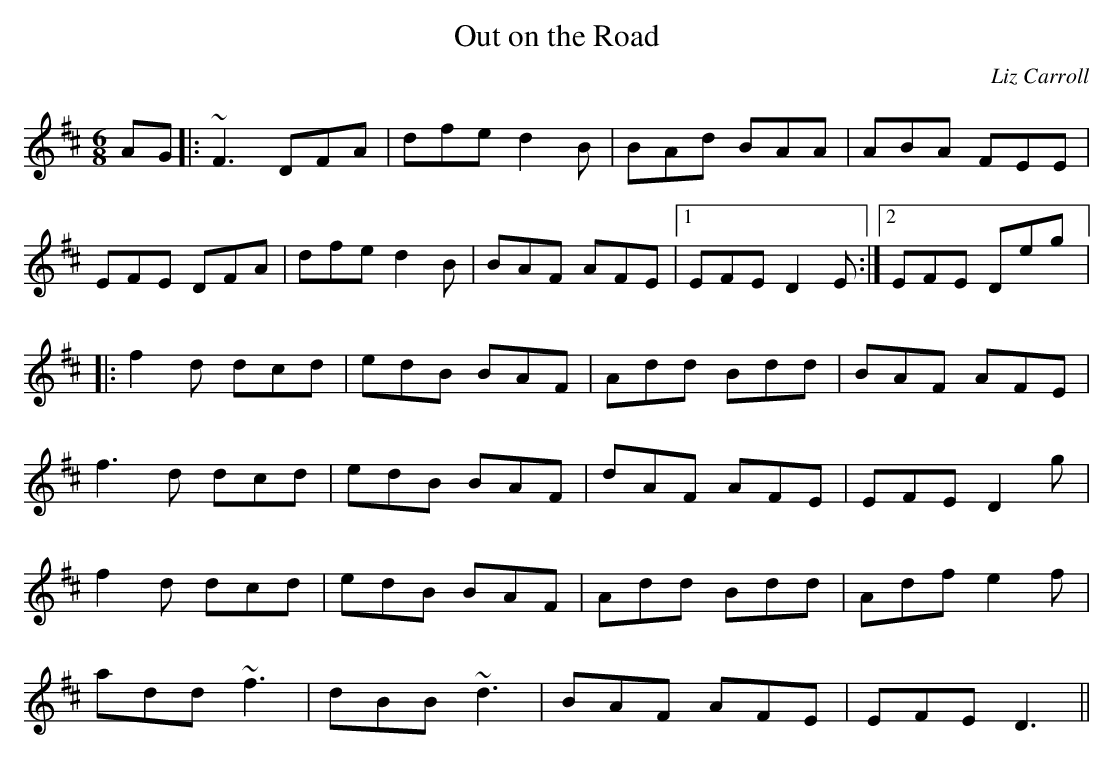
X:1
T:Out on the Road
M:6/8
L:1/8
C:Liz Carroll
K:D
AG |: ~F3 DFA | dfe d2B | BAd BAA | ABA FEE |
!EFE DFA | dfe d2B | BAF AFE |1 EFE D2E :|2 EFE Deg |:
!f2d dcd | edB BAF | Add Bdd | BAF AFE |
!f3d dcd | edB BAF | dAF AFE | EFE D2g|
!f2d dcd | edB BAF | Add Bdd | Adf e2f |
!add ~f3 | dBB ~d3 | BAF AFE | EFE D3 ||
